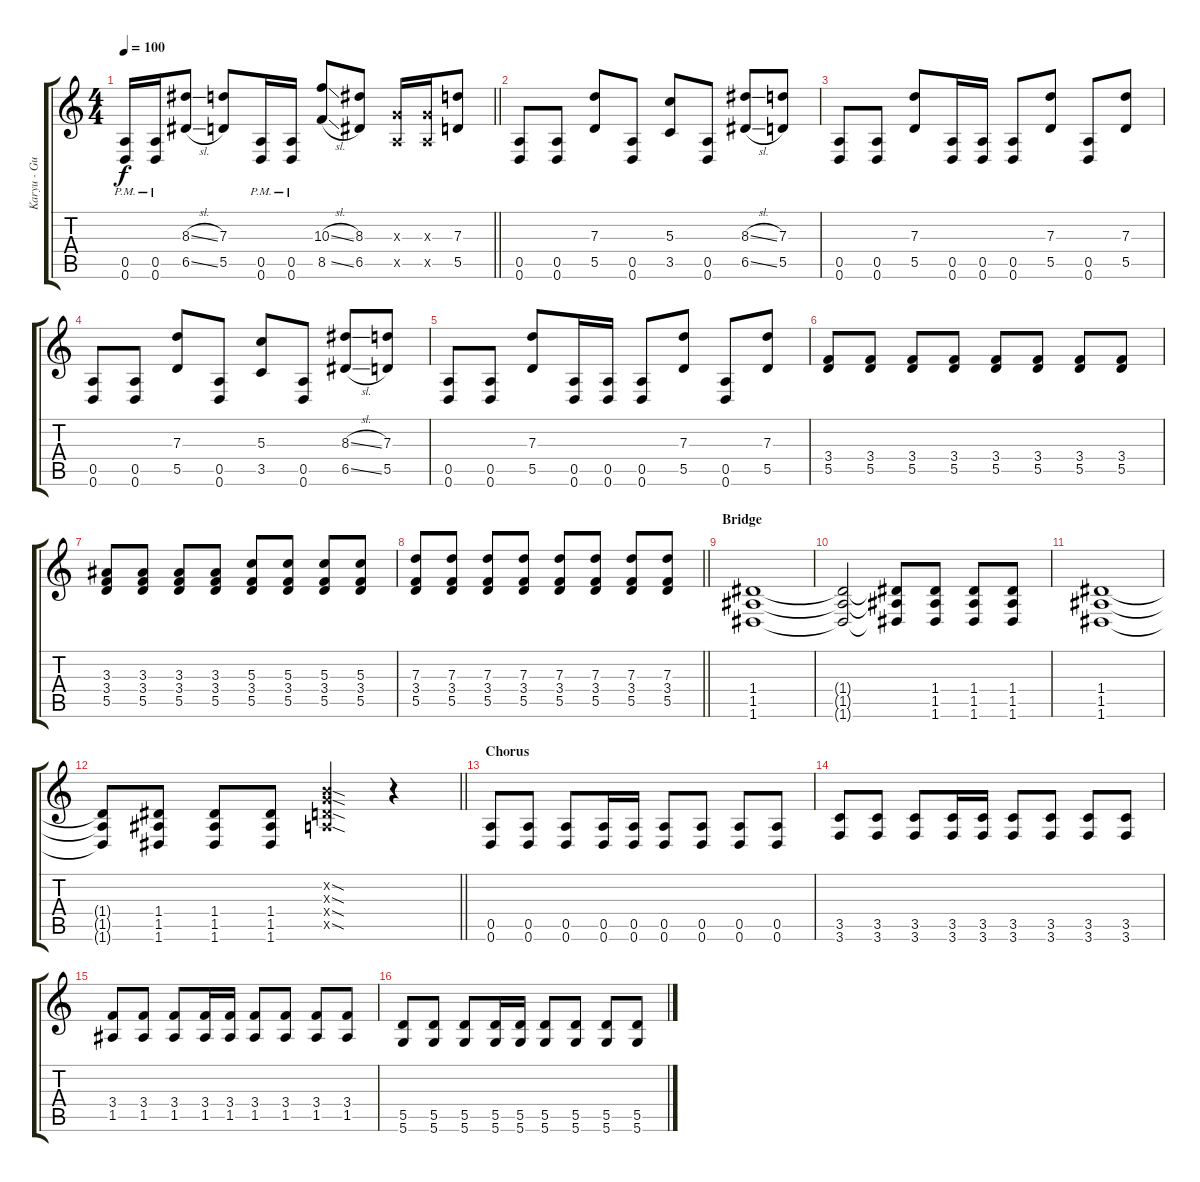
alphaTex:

\track ("Karyu - Guitar 2" "Karyu - Gu") {instrument distortionguitar}
\staff {score tabs}
\tuning (E4 B3 G3 D3 A2 D2) {hide}
\ts (4 4)
\tempo 100
\clef g2
\barLineRight lightlight
\ks c
(0.5{pm} 0.6{pm}).16{dy f} (0.5{pm} 0.6{pm}).16 (8.3{sl} 6.5{sl}).8 (7.3 5.5).8 (0.5{pm} 0.6{pm}).16 (0.5{pm} 0.6{pm}).16 (10.3{sl} 8.5{sl}).8 (8.3 6.5).8 (0.3{x} 0.5{x}).16 (0.3{x} 0.5{x}).16 (7.3 5.5).8 |
\section ("" "")
(0.5 0.6).8 (0.5 0.6).8 (7.3 5.5).8 (0.5 0.6).8 (5.3 3.5).8 (0.5 0.6).8 (8.3{sl} 6.5{sl}).8 (7.3 5.5).8 |
(0.5 0.6).8 (0.5 0.6).8 (7.3 5.5).8 (0.5 0.6).16 (0.5 0.6).16 (0.5 0.6).8 (7.3 5.5).8 (0.5 0.6).8 (7.3 5.5).8 |
(0.5 0.6).8 (0.5 0.6).8 (7.3 5.5).8 (0.5 0.6).8 (5.3 3.5).8 (0.5 0.6).8 (8.3{sl} 6.5{sl}).8 (7.3 5.5).8 |
(0.5 0.6).8 (0.5 0.6).8 (7.3 5.5).8 (0.5 0.6).16 (0.5 0.6).16 (0.5 0.6).8 (7.3 5.5).8 (0.5 0.6).8 (7.3 5.5).8 |
(3.4 5.5).8 (3.4 5.5).8 (3.4 5.5).8 (3.4 5.5).8 (3.4 5.5).8 (3.4 5.5).8 (3.4 5.5).8 (3.4 5.5).8 |
(3.3 3.4 5.5).8 (3.3 3.4 5.5).8 (3.3 3.4 5.5).8 (3.3 3.4 5.5).8 (5.3 3.4 5.5).8 (5.3 3.4 5.5).8 (5.3 3.4 5.5).8 (5.3 3.4 5.5).8 |
\barLineRight lightlight
(7.3 3.4 5.5).8 (7.3 3.4 5.5).8 (7.3 3.4 5.5).8 (7.3 3.4 5.5).8 (7.3 3.4 5.5).8 (7.3 3.4 5.5).8 (7.3 3.4 5.5).8 (7.3 3.4 5.5).8 |
\section ("" "Bridge")
(1.4 1.5 1.6).1 |
(1.4{t} 1.5{t} 1.6{t}).2 (1.4{t} 1.5{t} 1.6{t}).8 (1.4 1.5 1.6).8 (1.4 1.5 1.6).8 (1.4 1.5 1.6).8 |
(1.4 1.5 1.6).1 |
\barLineRight lightlight
(1.4{t} 1.5{t} 1.6{t}).8 (1.4 1.5 1.6).8 (1.4 1.5 1.6).8 (1.4 1.5 1.6).8 (0.2{sod x} 0.3{sod x} 0.4{sod x} 0.5{sod x}).4 r.4 |
\section ("" "Chorus")
(0.5 0.6).8 (0.5 0.6).8 (0.5 0.6).8 (0.5 0.6).16 (0.5 0.6).16 (0.5 0.6).8 (0.5 0.6).8 (0.5 0.6).8 (0.5 0.6).8 |
(3.5 3.6).8 (3.5 3.6).8 (3.5 3.6).8 (3.5 3.6).16 (3.5 3.6).16 (3.5 3.6).8 (3.5 3.6).8 (3.5 3.6).8 (3.5 3.6).8 |
(3.4 1.5).8 (3.4 1.5).8 (3.4 1.5).8 (3.4 1.5).16 (3.4 1.5).16 (3.4 1.5).8 (3.4 1.5).8 (3.4 1.5).8 (3.4 1.5).8 |
(5.5 5.6).8 (5.5 5.6).8 (5.5 5.6).8 (5.5 5.6).16 (5.5 5.6).16 (5.5 5.6).8 (5.5 5.6).8 (5.5 5.6).8 (5.5 5.6).8
